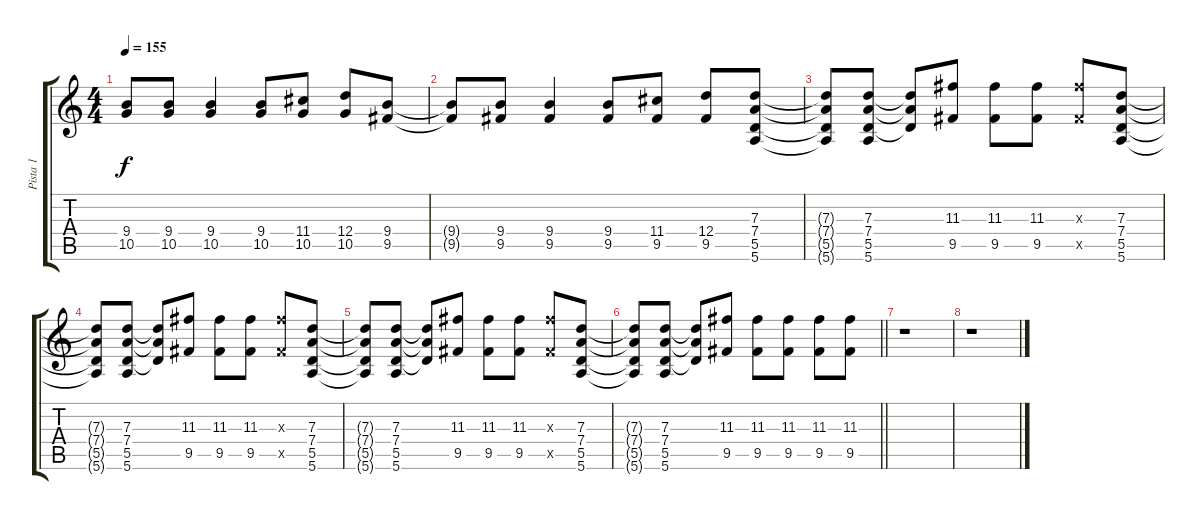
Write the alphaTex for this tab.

\track ("Pista 1" "Pista 1") {instrument electricguitarclean}
\staff {score tabs}
\tuning (E4 B3 G3 D3 A2 E2) {hide}
\ts (4 4)
\tempo 155
\clef g2
\ks c
(9.4{t} 10.5{t}).8{dy f} (9.4 10.5).8 (9.4 10.5).4 (9.4 10.5).8 (11.4 10.5).8 (12.4 10.5).8 (9.4 9.5).8 |
(9.4{t} 9.5{t}).8 (9.4 9.5).8 (9.4 9.5).4 (9.4 9.5).8 (11.4 9.5).8 (12.4 9.5).8 (7.3 7.4 5.5 5.6).8 |
(7.3{t} 7.4{t} 5.5{t} 5.6{t}).8 (7.3 7.4 5.5 5.6).8 (7.3{t} 7.4{t} 5.5{t}).8 (11.3 9.5).8 (11.3 9.5).8 (11.3 9.5).8 (11.3{x} 9.5{x}).8 (7.3 7.4 5.5 5.6).8 |
(7.3{t} 7.4{t} 5.5{t} 5.6{t}).8 (7.3 7.4 5.5 5.6).8 (7.3{t} 7.4{t} 5.5{t}).8 (11.3 9.5).8 (11.3 9.5).8 (11.3 9.5).8 (11.3{x} 9.5{x}).8 (7.3 7.4 5.5 5.6).8 |
(7.3{t} 7.4{t} 5.5{t} 5.6{t}).8 (7.3 7.4 5.5 5.6).8 (7.3{t} 7.4{t} 5.5{t}).8 (11.3 9.5).8 (11.3 9.5).8 (11.3 9.5).8 (11.3{x} 9.5{x}).8 (7.3 7.4 5.5 5.6).8 |
\barLineRight lightlight
(7.3{t} 7.4{t} 5.5{t} 5.6{t}).8 (7.3 7.4 5.5 5.6).8 (7.3{t} 7.4{t} 5.5{t}).8 (11.3 9.5).8 (11.3 9.5).8 (11.3 9.5).8 (11.3 9.5).8 (11.3 9.5).8 |
r.1 |
r.1
